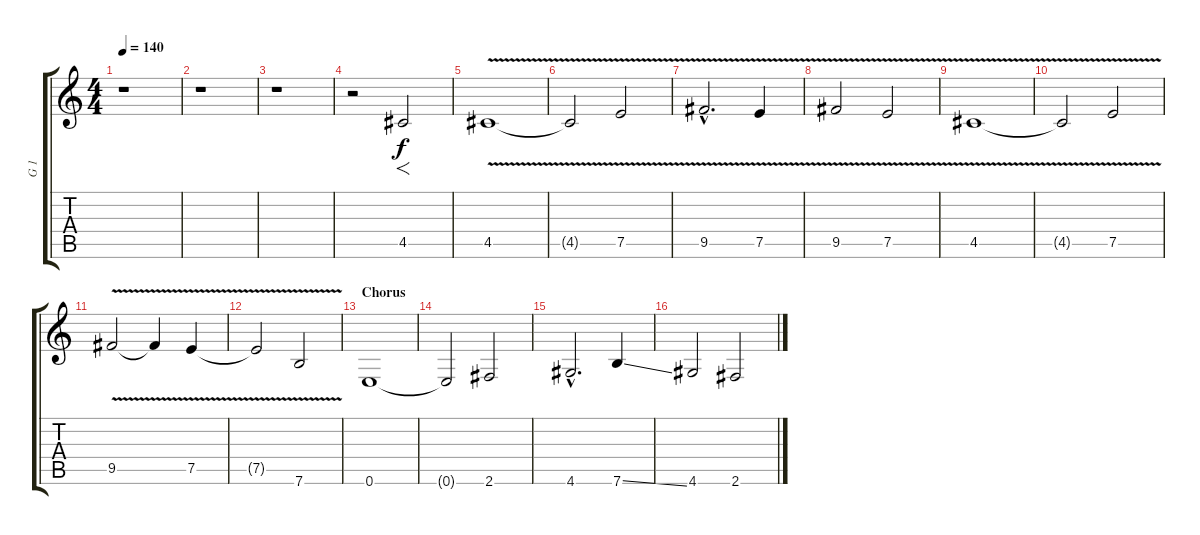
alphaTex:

\track ("G 1" "G 1") {instrument overdrivenguitar}
\staff {score tabs}
\tuning (E4 B3 G3 D3 A2 E2) {hide}
\ts (4 4)
\tempo 140
\clef g2
\ks c
r.1{dy f} |
r.1 |
r.1 |
r.2 4.5.2{f volume 14} |
4.5{v}.1 |
4.5{t}.2 7.5{v}.2 |
9.5{v hac}.2{d} 7.5{v}.4 |
9.5{v}.2 7.5{v}.2 |
4.5{v}.1 |
4.5{t}.2 7.5{v}.2 |
9.5{v}.2 9.5{t}.4 7.5{v}.4 |
7.5{t}.2 7.6{v}.2 |
\section ("" "Chorus")
0.6.1 |
0.6{t}.2 2.6.2 |
4.6{hac}.2{d} 7.6{ss}.4 |
4.6.2 2.6.2
